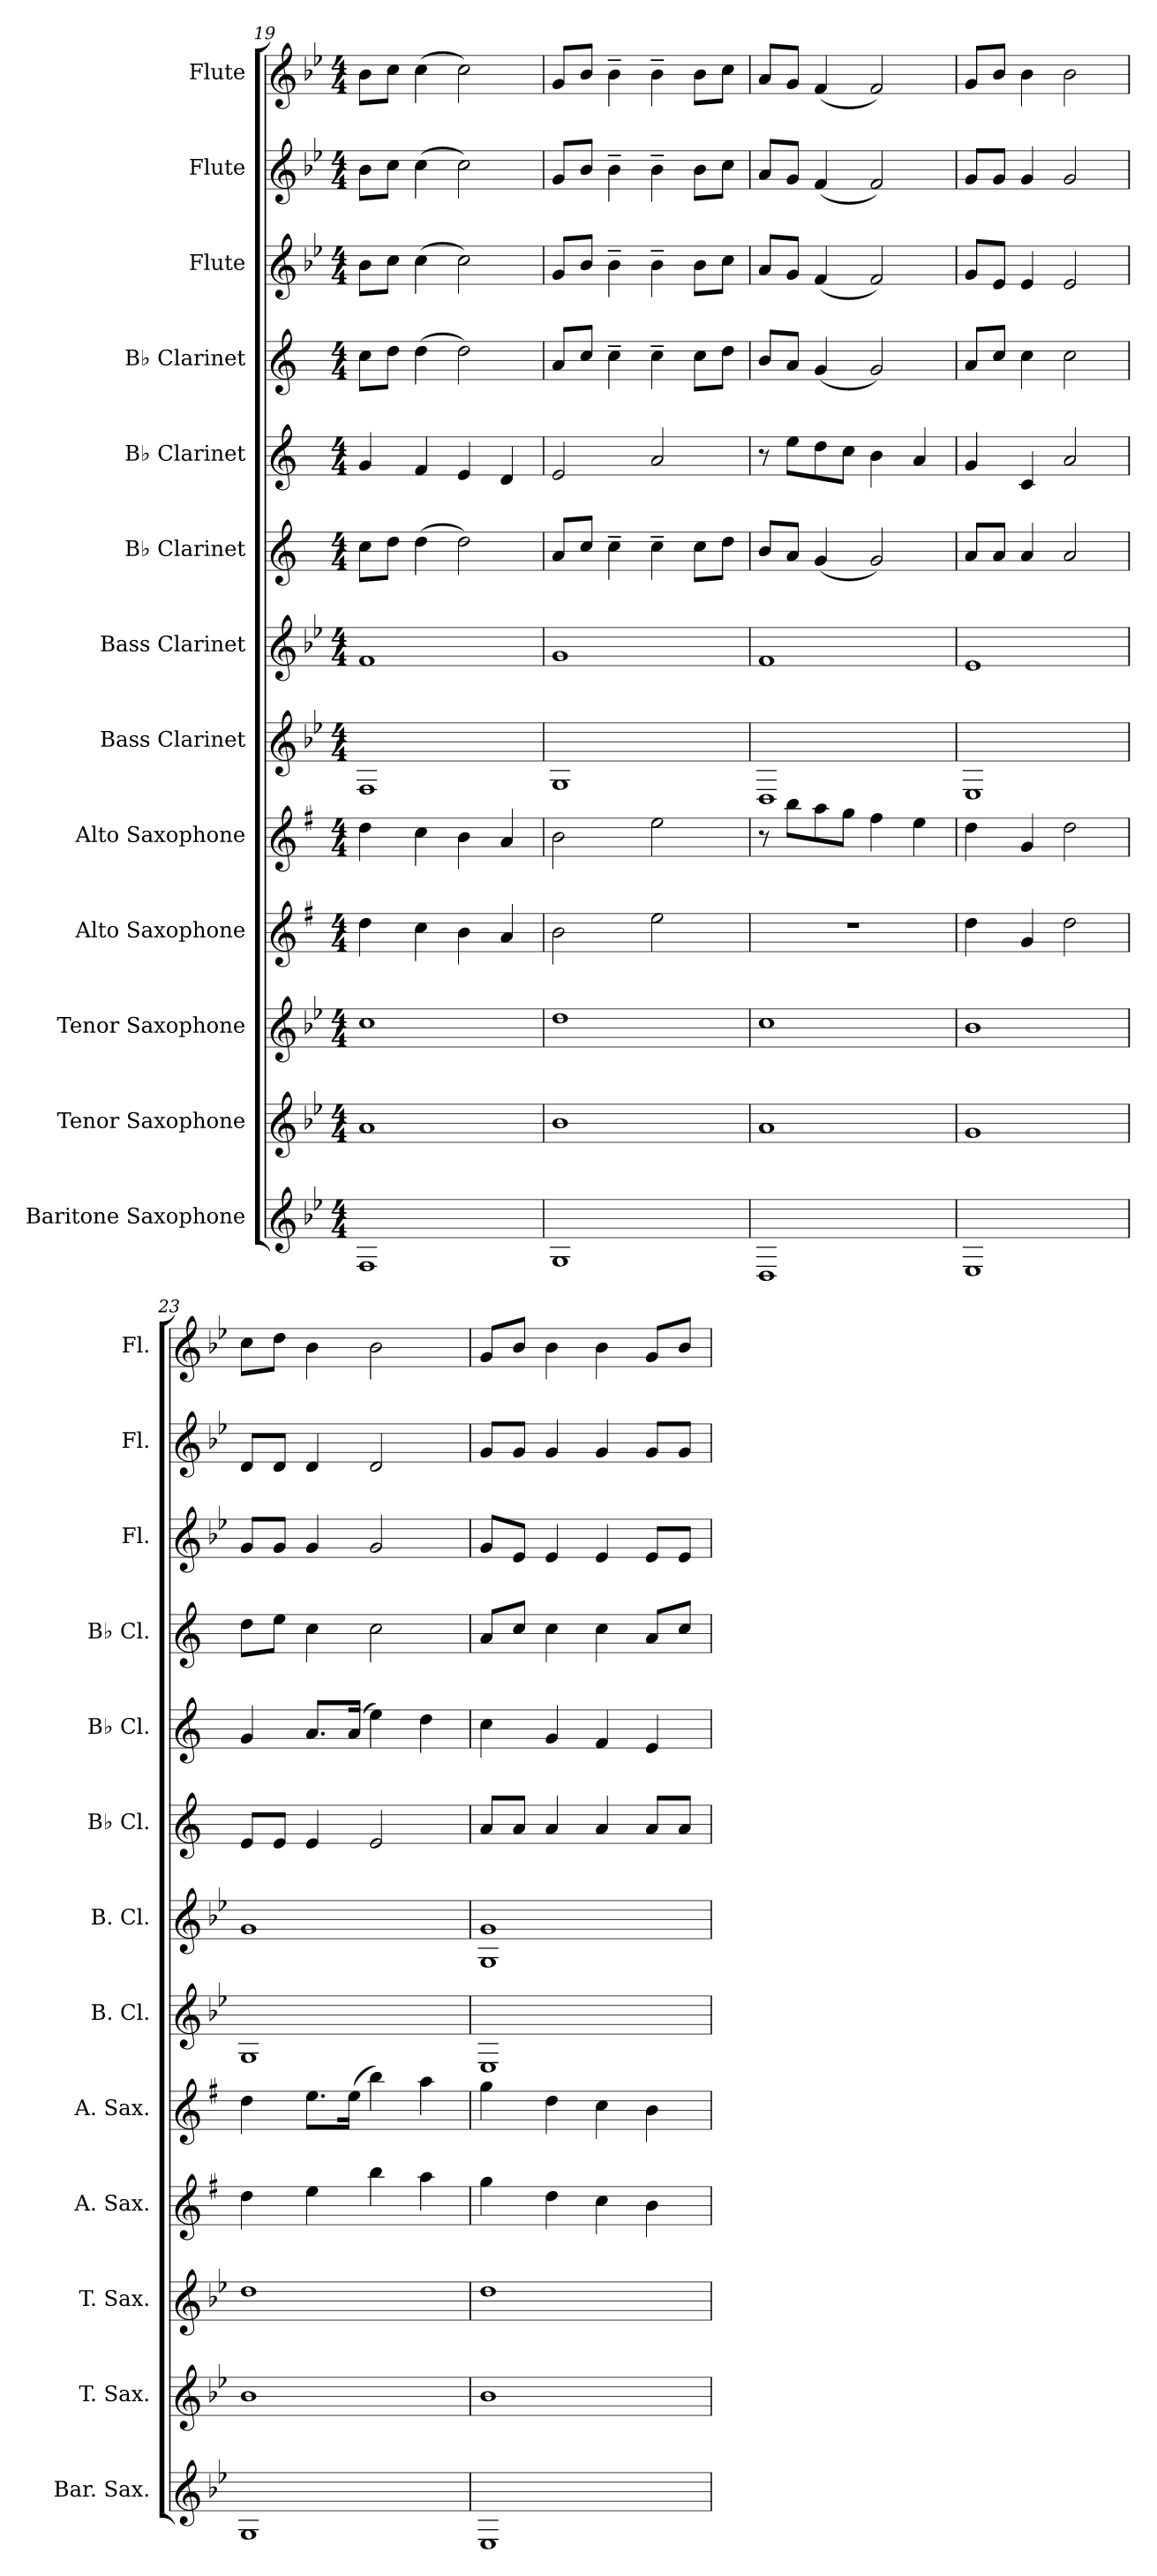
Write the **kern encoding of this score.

**kern	**kern	**kern	**kern	**kern	**kern	**kern	**kern	**kern	**kern	**kern	**kern	**kern
*part13	*part12	*part11	*part10	*part9	*part8	*part7	*part6	*part5	*part4	*part3	*part2	*part1
*staff13	*staff12	*staff11	*staff10	*staff9	*staff8	*staff7	*staff6	*staff5	*staff4	*staff3	*staff2	*staff1
*I"Baritone Saxophone	*I"Tenor Saxophone	*I"Tenor Saxophone	*I"Alto Saxophone	*I"Alto Saxophone	*I"Bass Clarinet	*I"Bass Clarinet	*I"B♭ Clarinet	*I"B♭ Clarinet	*I"B♭ Clarinet	*I"Flute	*I"Flute	*I"Flute
*I'Bar. Sax.	*I'T. Sax.	*I'T. Sax.	*I'A. Sax.	*I'A. Sax.	*I'B. Cl.	*I'B. Cl.	*I'B♭ Cl.	*I'B♭ Cl.	*I'B♭ Cl.	*I'Fl.	*I'Fl.	*I'Fl.
*clefG2	*clefG2	*clefG2	*clefG2	*clefG2	*clefG2	*clefG2	*clefG2	*clefG2	*clefG2	*clefG2	*clefG2	*clefG2
*ITrd12c21	*ITrd8c14	*ITrd8c14	*ITrd5c9	*ITrd5c9	*ITrd8c14	*ITrd8c14	*ITrd1c2	*ITrd1c2	*ITrd1c2	*	*	*
*k[b-e-]	*k[b-e-]	*k[b-e-]	*k[b-e-]	*k[b-e-]	*k[b-e-]	*k[b-e-]	*k[b-e-]	*k[b-e-]	*k[b-e-]	*k[b-e-]	*k[b-e-]	*k[b-e-]
*B-:	*B-:	*B-:	*B-:	*B-:	*B-:	*B-:	*B-:	*B-:	*B-:	*B-:	*B-:	*B-:
*M4/4	*M4/4	*M4/4	*M4/4	*M4/4	*M4/4	*M4/4	*M4/4	*M4/4	*M4/4	*M4/4	*M4/4	*M4/4
=19	=19	=19	=19	=19	=19	=19	=19	=19	=19	=19	=19	=19
1FF	1A	1c	4f\	4f\	1FF	1F	8b-\L	4f/	8b-\L	8b-\L	8b-\L	8b-\L
.	.	.	.	.	.	.	8cc\J	.	8cc\J	8cc\J	8cc\J	8cc\J
.	.	.	4e-\	4e-\	.	.	(4cc\	4e-/	(4cc\	(4cc\	(4cc\	(4cc\
.	.	.	4d\	4d\	.	.	2cc\)	4d/	2cc\)	2cc\)	2cc\)	2cc\)
.	.	.	4c/	4c/	.	.	.	4c/	.	.	.	.
=20	=20	=20	=20	=20	=20	=20	=20	=20	=20	=20	=20	=20
1GG	1B-	1d	2d\	2d\	1GG	1G	8g/L	2d/	8g/L	8g/L	8g/L	8g/L
.	.	.	.	.	.	.	8b-/J	.	8b-/J	8b-/J	8b-/J	8b-/J
.	.	.	.	.	.	.	4b-~\	.	4b-~\	4b-~\	4b-~\	4b-~\
.	.	.	2g\	2g\	.	.	4b-~\	2g/	4b-~\	4b-~\	4b-~\	4b-~\
.	.	.	.	.	.	.	8b-\L	.	8b-\L	8b-\L	8b-\L	8b-\L
.	.	.	.	.	.	.	8cc\J	.	8cc\J	8cc\J	8cc\J	8cc\J
!!LO:PB:g=z
=21	=21	=21	=21	=21	=21	=21	=21	=21	=21	=21	=21	=21
1DD	1A	1c	1r	8r	1DD	1F	8a/L	8r	8a/L	8a/L	8a/L	8a/L
.	.	.	.	8dd\L	.	.	8g/J	8dd\L	8g/J	8g/J	8g/J	8g/J
.	.	.	.	8cc\	.	.	(4f/	8cc\	(4f/	(4f/	(4f/	(4f/
.	.	.	.	8b-\J	.	.	.	8b-\J	.	.	.	.
.	.	.	.	4a\	.	.	2f/)	4a\	2f/)	2f/)	2f/)	2f/)
.	.	.	.	4g\	.	.	.	4g/	.	.	.	.
=22	=22	=22	=22	=22	=22	=22	=22	=22	=22	=22	=22	=22
1EE-	1G	1B-	4f\	4f\	1EE-	1E-	8g/L	4f/	8g/L	8g/L	8g/L	8g/L
.	.	.	.	.	.	.	8g/J	.	8b-/J	8e-/J	8g/J	8b-/J
.	.	.	4B-/	4B-/	.	.	4g/	4B-/	4b-\	4e-/	4g/	4b-\
.	.	.	2f\	2f\	.	.	2g/	2g/	2b-\	2e-/	2g/	2b-\
=23	=23	=23	=23	=23	=23	=23	=23	=23	=23	=23	=23	=23
1GG	1B-	1d	4f\	4f\	1GG	1G	8d/L	4f/	8cc\L	8g/L	8d/L	8cc\L
.	.	.	.	.	.	.	8d/J	.	8dd\J	8g/J	8d/J	8dd\J
.	.	.	4g\	8.g\L	.	.	4d/	8.g/L	4b-\	4g/	4d/	4b-\
.	.	.	.	(16g\Jk	.	.	.	(16g/Jk	.	.	.	.
.	.	.	4dd\	4dd\)	.	.	2d/	4dd\)	2b-\	2g/	2d/	2b-\
.	.	.	4cc\	4cc\	.	.	.	4cc\	.	.	.	.
=24	=24	=24	=24	=24	=24	=24	=24	=24	=24	=24	=24	=24
1EE-	1B-	1d	4b-\	4b-\	1EE-	1GG 1G	8g/L	4b-\	8g/L	8g/L	8g/L	8g/L
.	.	.	.	.	.	.	8g/J	.	8b-/J	8e-/J	8g/J	8b-/J
.	.	.	4f\	4f\	.	.	4g/	4f/	4b-\	4e-/	4g/	4b-\
.	.	.	4e-\	4e-\	.	.	4g/	4e-/	4b-\	4e-/	4g/	4b-\
.	.	.	4d\	4d\	.	.	8g/L	4d/	8g/L	8e-/L	8g/L	8g/L
.	.	.	.	.	.	.	8g/J	.	8b-/J	8e-/J	8g/J	8b-/J
=	=	=	=	=	=	=	=	=	=	=	=	=
*-	*-	*-	*-	*-	*-	*-	*-	*-	*-	*-	*-	*-
